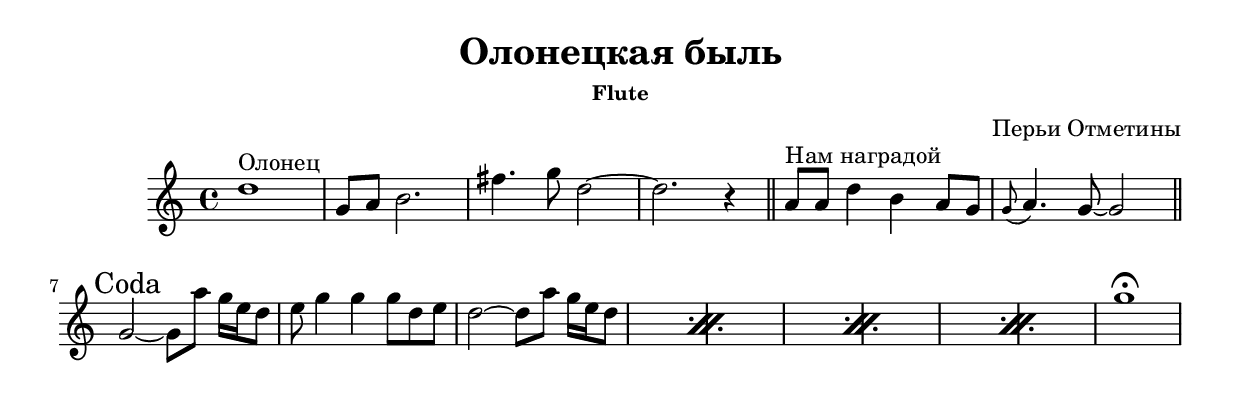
 \version "2.14.16"
 
 \header {
    title = "Олонецкая быль"
    subsubtitle = "Flute"
    composer = "Перьи Отметины"
 }
 
 FluteI = {\relative c''{d1^"Олонец" | g,8 a b2. | fis'4. g8 d2~ |d2. r4 |}}
 % t=1.14
 FluteII = \relative c''{a8^"Нам наградой" a d4 b a8 g | \appoggiatura g8 a4. g8~g2 |}
 
 FluteCoda = {\mark "Coda"
   \relative c''{g2~g8 a'8 g16 e d8 | 
     \repeat percent 4 {e8 g4 g g8 d8 e |d2~d8 a'8 g16 e d8 | }
   }
   \relative c'''{ g1\fermata |}
 }
 
 <<
   \new Staff{
     \clef treble \key c \major \time 4/4
     \FluteI \bar "||"
     \FluteII \bar "||"
     \break
     \FluteCoda
   }
 >>